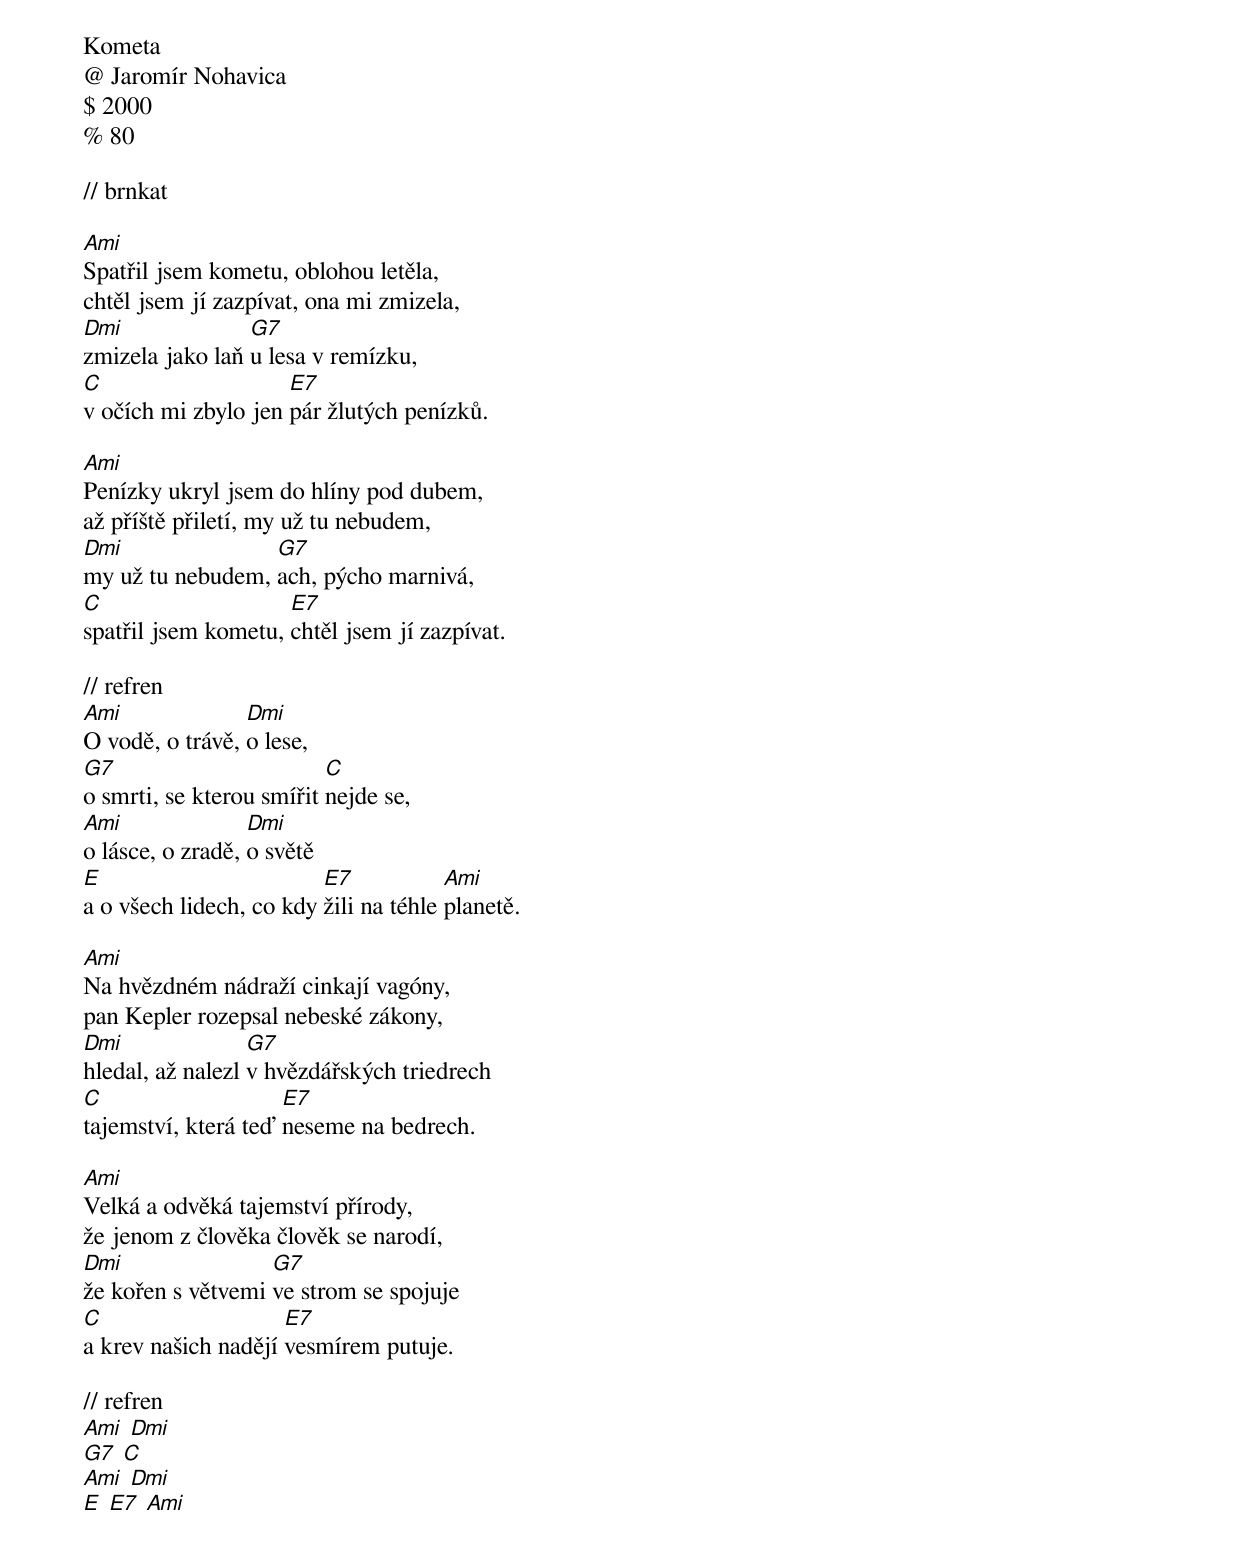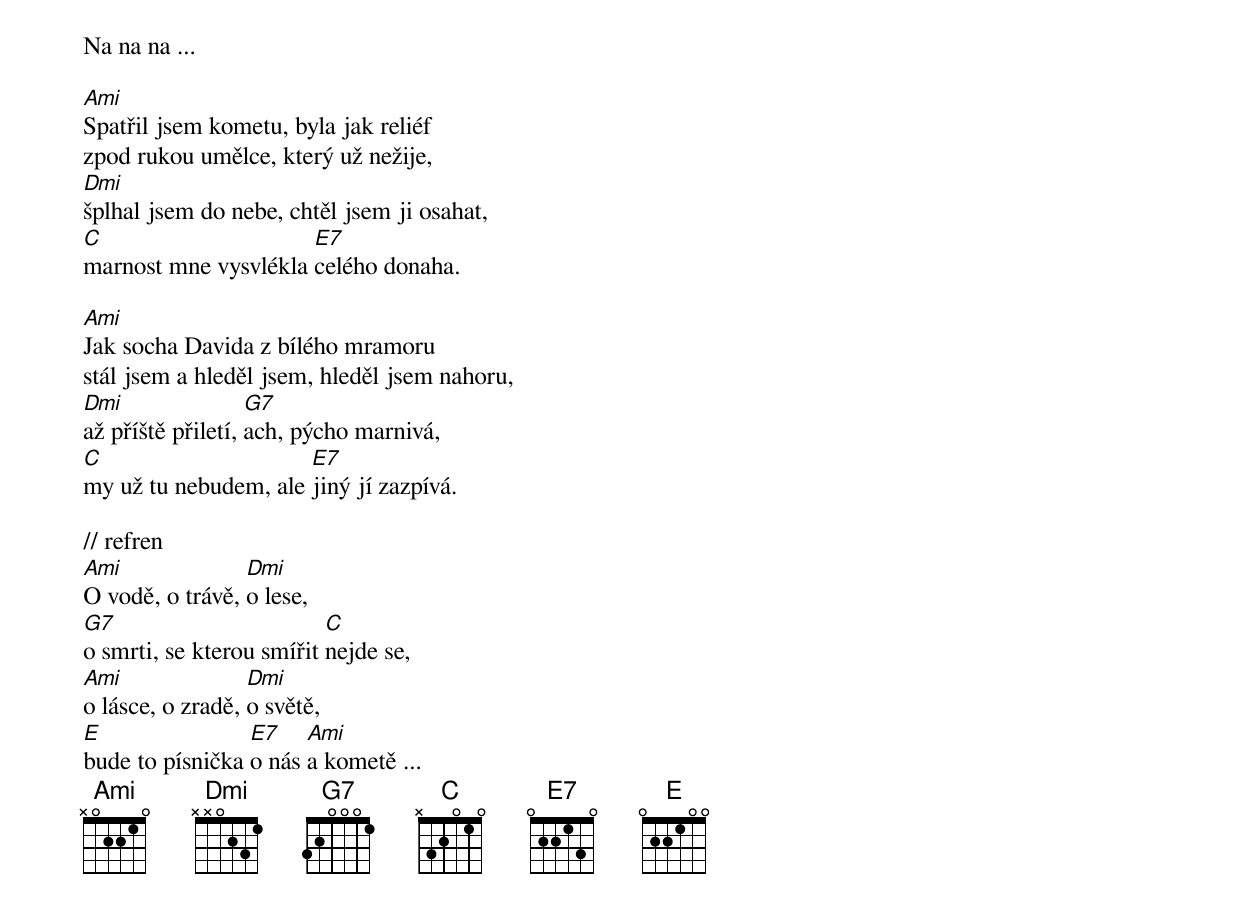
Kometa
@ Jaromír Nohavica
$ 2000
% 80

// brnkat

[Ami]Spatřil jsem kometu, oblohou letěla,
chtěl jsem jí zazpívat, ona mi zmizela,
[Dmi]zmizela jako laň [G7]u lesa v remízku,
[C]v očích mi zbylo jen [E7]pár žlutých penízků.

[Ami]Penízky ukryl jsem do hlíny pod dubem,
až příště přiletí, my už tu nebudem,
[Dmi]my už tu nebudem, [G7]ach, pýcho marnivá,
[C]spatřil jsem kometu, [E7]chtěl jsem jí zazpívat.

// refren
[Ami]O vodě, o trávě, [Dmi]o lese,
[G7]o smrti, se kterou smířit [C]nejde se,
[Ami]o lásce, o zradě, [Dmi]o světě
[E]a o všech lidech, co kdy [E7]žili na téhle [Ami]planetě.

[Ami]Na hvězdném nádraží cinkají vagóny,
pan Kepler rozepsal nebeské zákony,
[Dmi]hledal, až nalezl [G7]v hvězdářských triedrech
[C]tajemství, která teď [E7]neseme na bedrech.

[Ami]Velká a odvěká tajemství přírody,
že jenom z člověka člověk se narodí,
[Dmi]že kořen s větvemi [G7]ve strom se spojuje
[C]a krev našich nadějí [E7]vesmírem putuje.

// refren
[Ami] [Dmi]
[G7] [C]
[Ami] [Dmi]
[E] [E7] [Ami]
Na na na ...

[Ami]Spatřil jsem kometu, byla jak reliéf
zpod rukou umělce, který už nežije,
[Dmi]šplhal jsem do nebe, chtěl jsem ji osahat,
[C]marnost mne vysvlékla [E7]celého donaha.

[Ami]Jak socha Davida z bílého mramoru
stál jsem a hleděl jsem, hleděl jsem nahoru,
[Dmi]až příště přiletí, [G7]ach, pýcho marnivá,
[C]my už tu nebudem, ale [E7]jiný jí zazpívá.

// refren
[Ami]O vodě, o trávě, [Dmi]o lese,
[G7]o smrti, se kterou smířit [C]nejde se,
[Ami]o lásce, o zradě, [Dmi]o světě,
[E]bude to písnička [E7]o nás [Ami]a kometě ...
